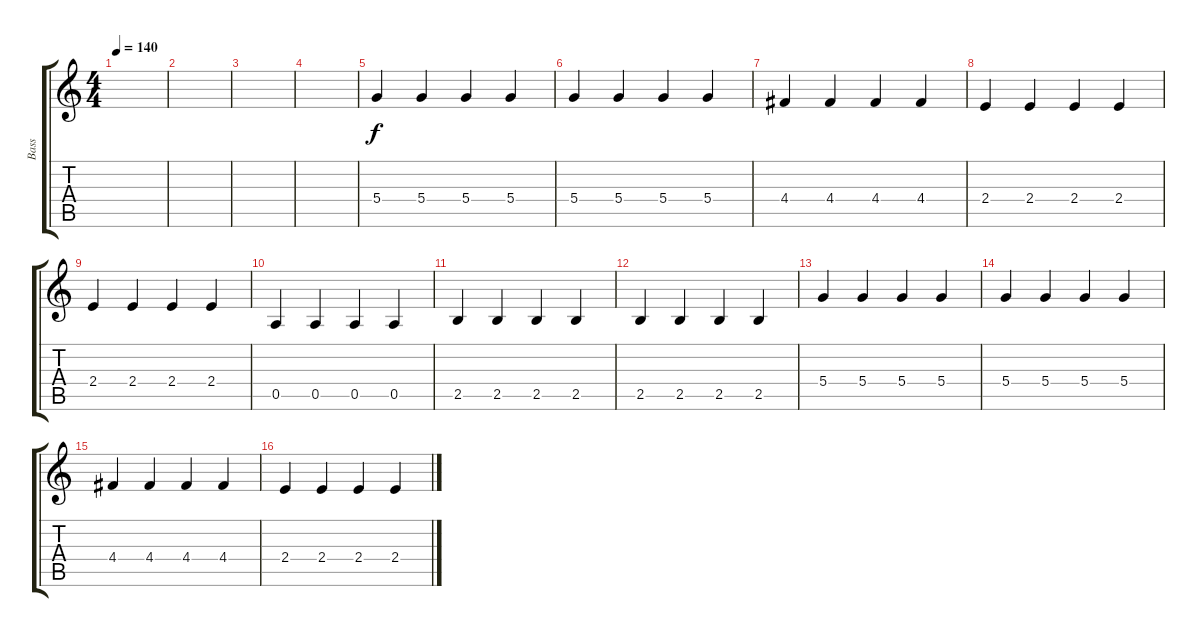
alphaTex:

\track ("Bass" "Bass") {instrument fretlessbass}
\staff {score tabs}
\tuning (E4 B3 G3 D3 A2 E2) {hide}
\ts (4 4)
\tempo 140
\clef g2
\ks c
|
|
|
|
5.4.4 5.4.4 5.4.4 5.4.4 |
5.4.4 5.4.4 5.4.4 5.4.4 |
4.4.4 4.4.4 4.4.4 4.4.4 |
2.4.4 2.4.4 2.4.4 2.4.4 |
2.4.4 2.4.4 2.4.4 2.4.4 |
0.5.4 0.5.4 0.5.4 0.5.4 |
2.5.4 2.5.4 2.5.4 2.5.4 |
2.5.4 2.5.4 2.5.4 2.5.4 |
5.4.4 5.4.4 5.4.4 5.4.4 |
5.4.4 5.4.4 5.4.4 5.4.4 |
4.4.4 4.4.4 4.4.4 4.4.4 |
2.4.4 2.4.4 2.4.4 2.4.4
